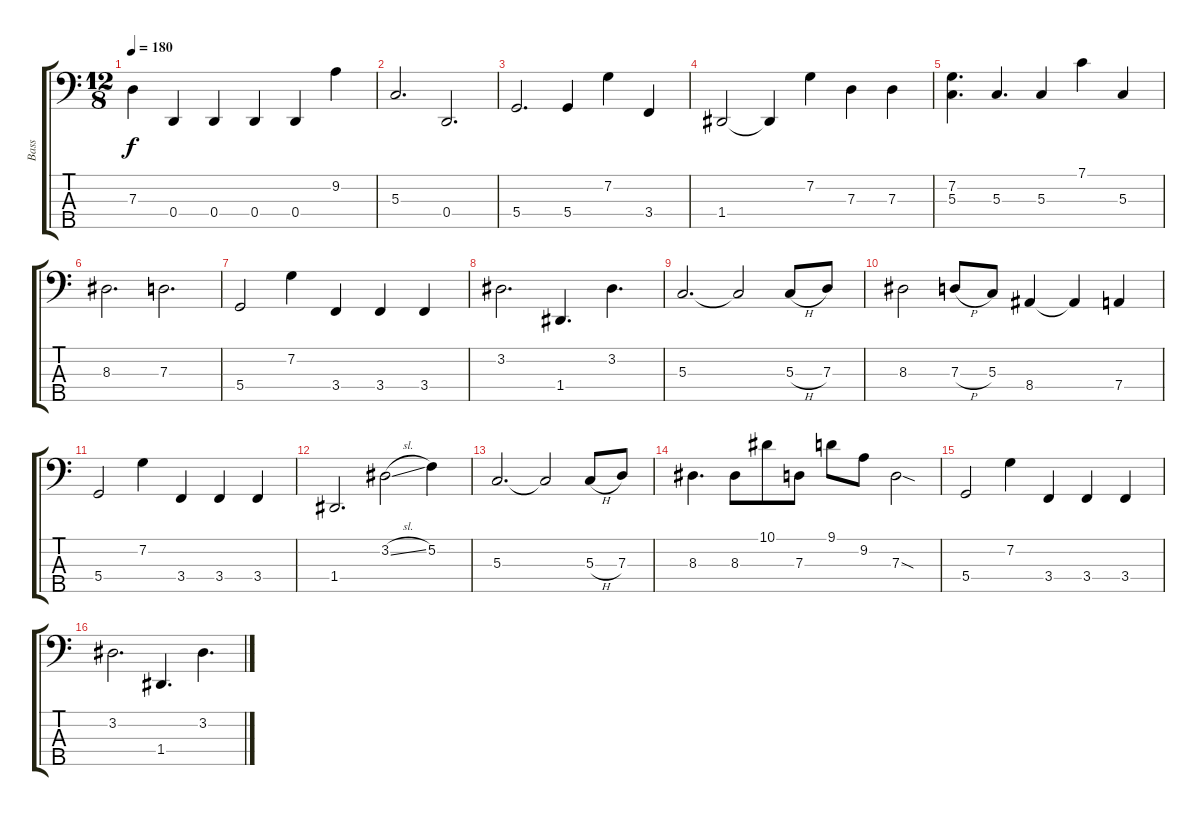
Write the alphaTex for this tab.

\track ("Bass" "Bass") {instrument fretlessbass}
\staff {score tabs}
\tuning (F2 C2 G1 D1 A0) {hide}
\ts (12 8)
\tempo 180
\clef f4
\ks c
7.3.4{dy f} 0.4.4 0.4.4 0.4.4 0.4.4 9.2.4 |
5.3.2{d} 0.4.2{d} |
5.4.2{d} 5.4.4 7.2.4 3.4.4 |
1.4.2 1.4{t}.4 7.2.4 7.3.4 7.3.4 |
(7.2 5.3).4{d} 5.3.4{d} 5.3.4 7.1.4 5.3.4 |
8.3.2{d} 7.3.2{d} |
5.4.2 7.2.4 3.4.4 3.4.4 3.4.4 |
3.2.2{d} 1.4.4{d} 3.2.4{d} |
5.3.2{d} 5.3{t}.2 5.3{h}.8 7.3.8 |
8.3.2 7.3{h}.8 5.3.8 8.4.4 8.4{t}.4 7.4.4 |
5.4.2 7.2.4 3.4.4 3.4.4 3.4.4 |
1.4.2{d} 3.2{sl}.2 5.2.4 |
5.3.2{d} 5.3{t}.2 5.3{h}.8 7.3.8 |
8.3.4{d} 8.3.8 10.1.8 7.3.8 9.1.8 9.2.8 7.3{sod}.2 |
5.4.2 7.2.4 3.4.4 3.4.4 3.4.4 |
3.2.2{d} 1.4.4{d} 3.2.4{d}
